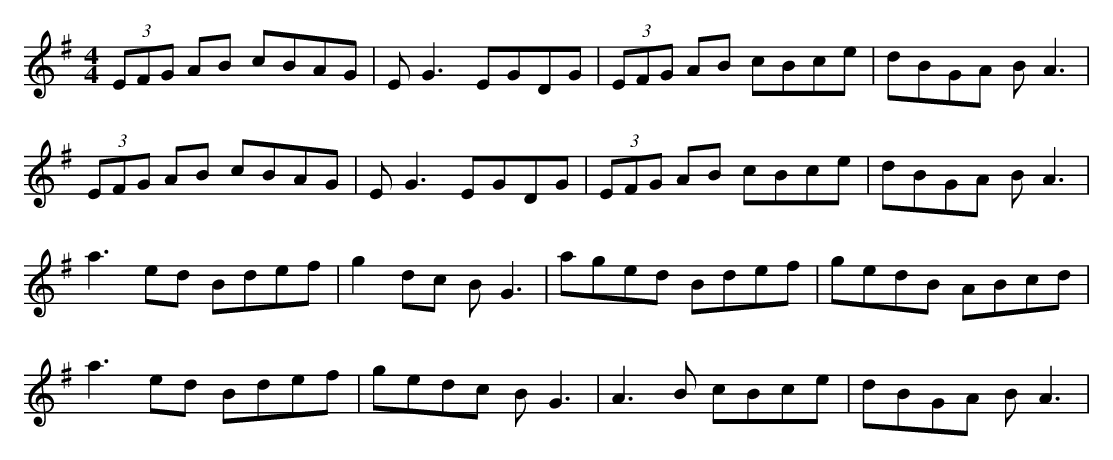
X:1
M:4/4
K:Ador
(3EFG AB cBAG|EG3 EGDG|(3EFG AB cBce|dBGA BA3|
(3EFG AB cBAG|EG3 EGDG|(3EFG AB cBce|dBGA BA3|
a3ed Bdef|g2dc BG3|aged Bdef|gedB ABcd|
a3ed Bdef|gedc BG3|A3B cBce|dBGA BA3|
